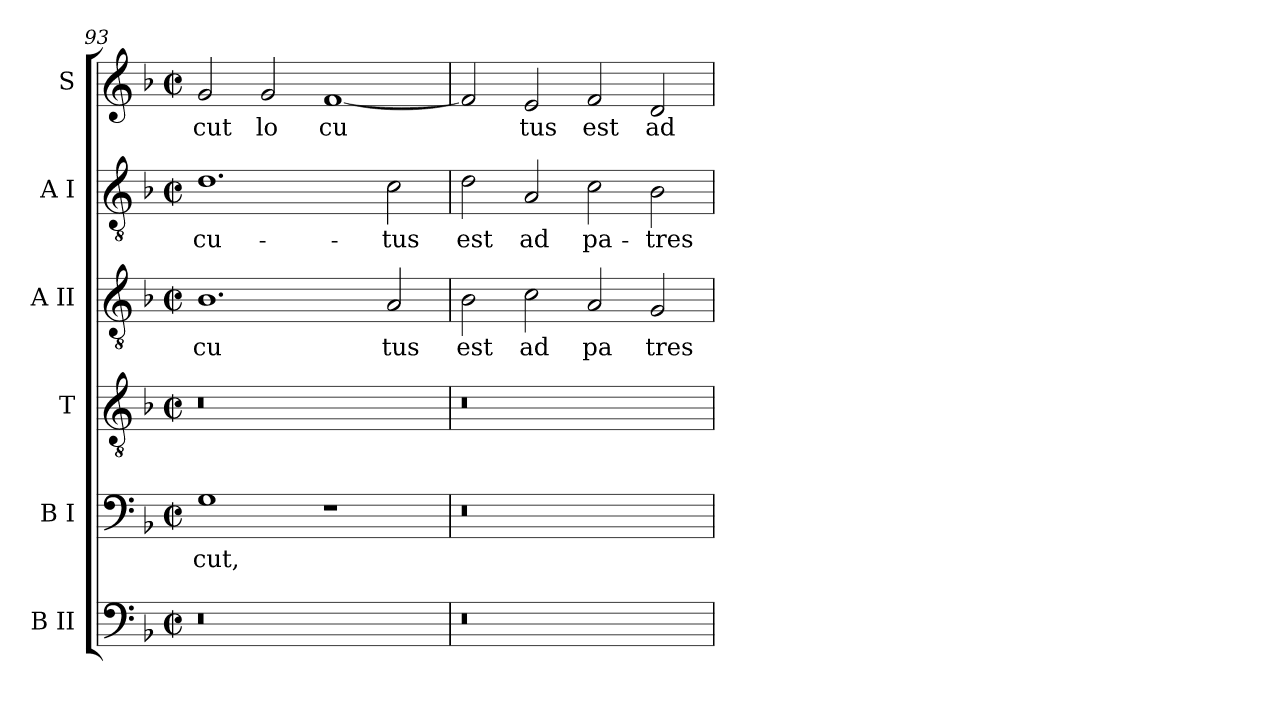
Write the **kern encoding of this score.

**kern	**kern	**text	**kern	**kern	**text	**kern	**text	**kern	**text
*part6	*part5	*part5	*part4	*part3	*part3	*part2	*part2	*part1	*part1
*staff6	*staff5	*staff5	*staff4	*staff3	*staff3	*staff2	*staff2	*staff1	*staff1
*I"B II	*I"B I	*	*I"T	*I"A II	*	*I"A I	*	*I"S	*
*I'B II	*I'B I	*	*I'T	*I'A II	*	*I'A I	*	*I'S	*
*clefF4	*clefF4	*	*clefGv2	*clefGv2	*	*clefGv2	*	*clefG2	*
*k[b-]	*k[b-]	*	*k[b-]	*k[b-]	*	*k[b-]	*	*k[b-]	*
*F:	*F:	*	*F:	*F:	*	*F:	*	*F:	*
*M2/2	*M2/2	*	*M2/2	*M2/2	*	*M2/2	*	*M2/2	*
*met(c|)	*met(c|)	*	*met(c|)	*met(c|)	*	*met(c|)	*	*met(c|)	*
=93	=93	=93	=93	=93	=93	=93	=93	=93	=93
!	!	!LO:LY:b:cj	!	!	!LO:LY:b:cj	!	!LO:LY:b:cj	!	!LO:LY:b:cj
0r	1G	-cut,	0r	1.B-	cu	1.d	-cu-	2g/	cut
!	!	!	!	!	!	!	!	!	!LO:LY:b:cj
.	.	.	.	.	.	.	.	2g/	lo
!	!	!	!	!	!	!	!	!	!LO:LY:b:cj
.	1r	.	.	.	.	.	.	[<1f	cu
!	!	!	!	!	!LO:LY:b:cj	!	!LO:LY:b:cj	!	!
.	.	.	.	2A/	tus	2c\	-tus	.	.
=94	=94	=94	=94	=94	=94	=94	=94	=94	=94
!	!	!	!	!	!LO:LY:b:cj	!	!LO:LY:b:cj	!	!LO:LY:b:cj
0r	0r	.	0r	2B-\	est	2d\	est	2f/]	.
!	!	!	!	!	!LO:LY:b:cj	!	!LO:LY:b:cj	!	!LO:LY:b:cj
.	.	.	.	2c\	ad	2A/	ad	2e/	tus
!	!	!	!	!	!LO:LY:b:cj	!	!LO:LY:b:cj	!	!LO:LY:b:cj
.	.	.	.	2A/	pa	2c\	pa-	2f/	est
!	!	!	!	!	!LO:LY:b:cj	!	!LO:LY:b:cj	!	!LO:LY:b:cj
.	.	.	.	2G/	tres	2B-\	-tres	2d/	ad
=	=	=	=	=	=	=	=	=	=
*-	*-	*-	*-	*-	*-	*-	*-	*-	*-
